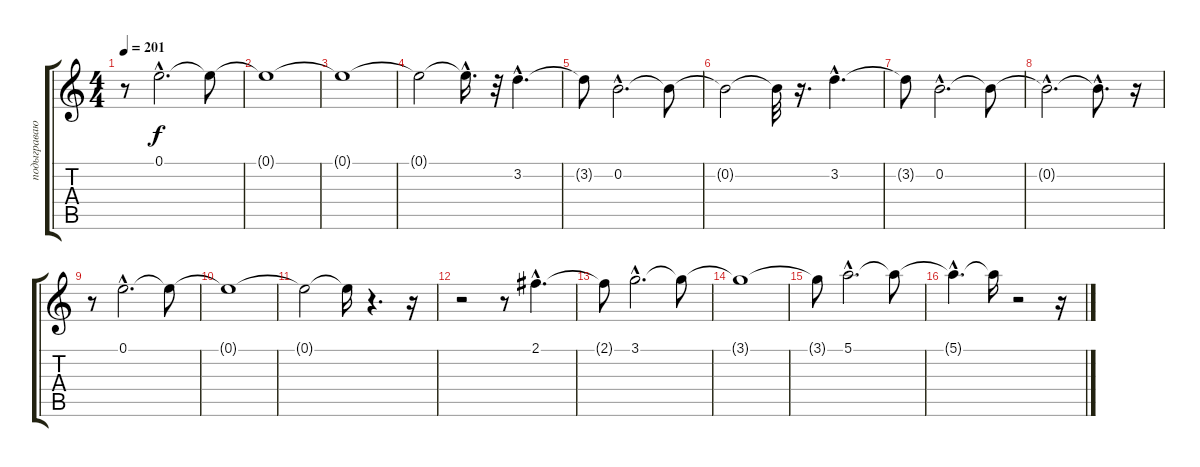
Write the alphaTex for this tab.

\track ("подыгравающее соло" "подыграваю") {instrument electricguitarjazz}
\staff {score tabs}
\tuning (E4 B3 G3 D3 A2 E2) {hide}
\ts (4 4)
\tempo 201
\clef g2
\ks c
r.8{dy f} 0.1{hac}.2{d} 0.1{t}.8 |
0.1{t}.1 |
0.1{t}.1 |
0.1{t}.2 0.1{hac t}.16{d} r.32 3.2{hac}.4{d} |
3.2{t}.8 0.2{hac}.2{d} 0.2{t}.8 |
0.2{t}.2 0.2{t}.32 r.16{d} 3.2{hac}.4{d} |
3.2{t}.8 0.2{hac}.2{d} 0.2{t}.8 |
0.2{hac t}.2{d} 0.2{hac t}.8{d} r.16 |
r.8 0.1{hac}.2{d} 0.1{t}.8 |
0.1{t}.1 |
0.1{t}.2 0.1{t}.16 r.4{d} r.16 |
r.2 r.8 2.1{hac}.4{d} |
2.1{t}.8 3.1{hac}.2{d} 3.1{t}.8 |
3.1{t}.1 |
3.1{t}.8 5.1{hac}.2{d} 5.1{t}.8 |
5.1{hac t}.4{d} 5.1{t}.16 r.2 r.16
